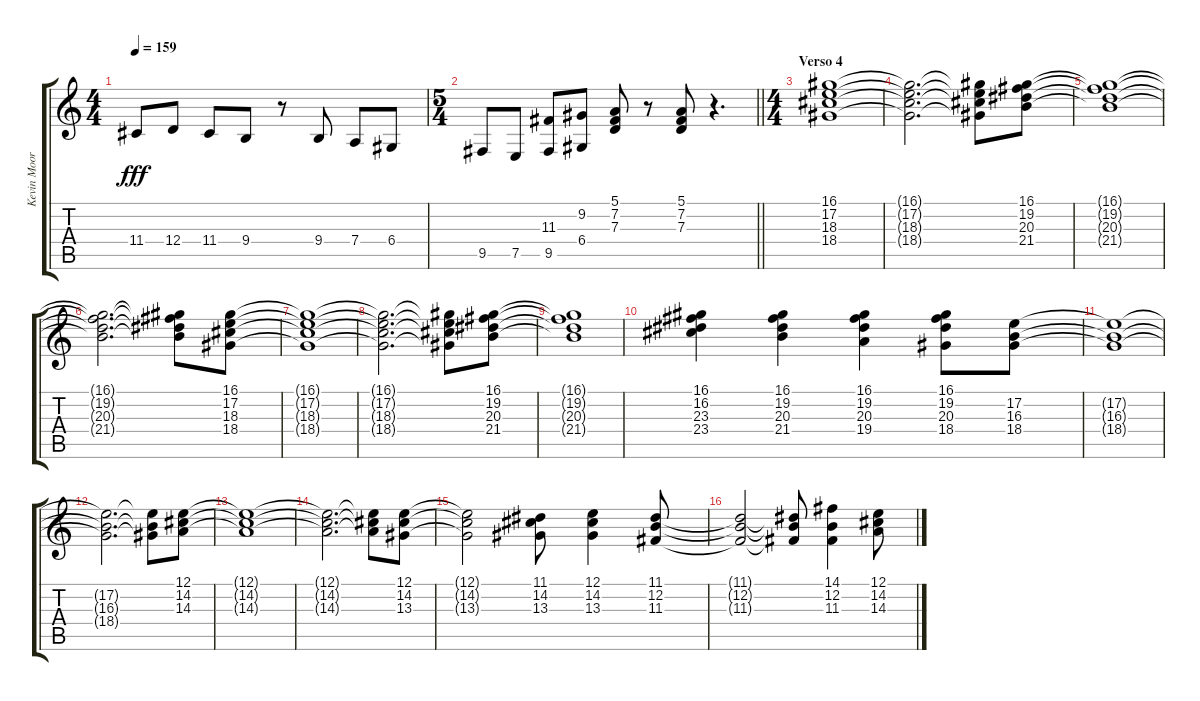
\track ("Kevin Moore" "Kevin Moor") {instrument churchorgan}
\staff {score tabs}
\tuning (E4 B3 G3 D3 A2 E2) {hide}
\ts (4 4)
\tempo 159
\clef g2
\ks c
11.4.8{dy fff} 12.4.8 11.4.8 9.4.8 r.8 9.4.8 7.4.8 6.4.8 |
\ts (5 4)
\barLineRight lightlight
9.5.8 7.5.8 (11.3 9.5).8 (9.2 6.4).8 (5.1 7.2 7.3).8 r.8 (5.1 7.2 7.3).8 r.4{d} |
\ts (4 4)
\section ("" "Verso 4")
(16.1 17.2 18.3 18.4).1 |
(16.1{t} 17.2{t} 18.3{t} 18.4{t}).2{d} (16.1{t} 17.2{t} 18.3{t} 18.4{t}).8 (16.1 19.2 20.3 21.4).8 |
(16.1{t} 19.2{t} 20.3{t} 21.4{t}).1 |
(16.1{t} 19.2{t} 20.3{t} 21.4{t}).2{d} (16.1{t} 19.2{t} 20.3{t} 21.4{t}).8 (16.1 17.2 18.3 18.4).8 |
(16.1{t} 17.2{t} 18.3{t} 18.4{t}).1 |
(16.1{t} 17.2{t} 18.3{t} 18.4{t}).2{d} (16.1{t} 17.2{t} 18.3{t} 18.4{t}).8 (16.1 19.2 20.3 21.4).8 |
(16.1{t} 19.2{t} 20.3{t} 21.4{t}).1 |
(16.1 16.2 23.3 23.4).4 (16.1 19.2 20.3 21.4).4 (16.1 19.2 20.3 19.4).4 (16.1 19.2 20.3 18.4).8 (17.2 16.3 18.4).8 |
(17.2{t} 16.3{t} 18.4{t}).1 |
(17.2{t} 16.3{t} 18.4{t}).2{d} (17.2{t} 16.3{t} 18.4{t}).8 (12.1 14.2 14.3).8 |
(12.1{t} 14.2{t} 14.3{t}).1 |
(12.1{t} 14.2{t} 14.3{t}).2{d} (12.1{t} 14.2{t} 14.3{t}).8 (12.1 14.2 13.3).8 |
(12.1{t} 14.2{t} 13.3{t}).2 (11.1 14.2 13.3).8 (12.1 14.2 13.3).4 (11.1 12.2 11.3).8 |
(11.1{t} 12.2{t} 11.3{t}).2 (11.1{t} 12.2{t} 11.3{t}).8 (14.1 12.2 11.3).4 (12.1 14.2 14.3).8
